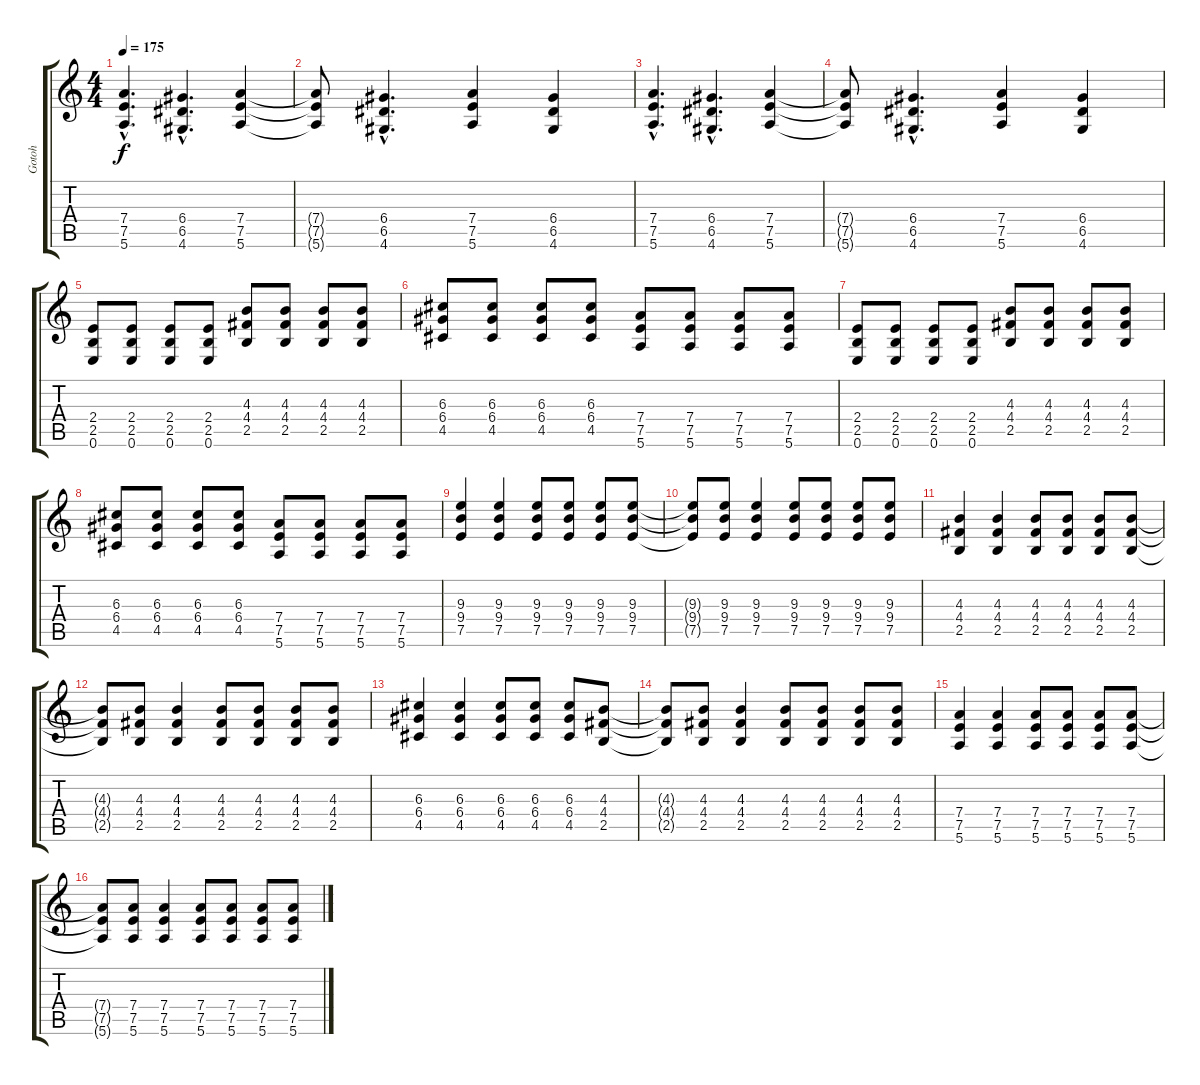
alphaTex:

\track ("Gotoh" "Gotoh") {instrument overdrivenguitar}
\staff {score tabs}
\tuning (E4 B3 G3 D3 A2 E2) {hide}
\ts (4 4)
\tempo 175
\clef g2
\ks c
(7.4{hac} 7.5{hac} 5.6{hac}).4{d dy f} (6.4{hac} 6.5{hac} 4.6{hac}).4{d} (7.4 7.5 5.6).4 |
(7.4{t} 7.5{t} 5.6{t}).8 (6.4{hac} 6.5{hac} 4.6{hac}).4{d} (7.4 7.5 5.6).4 (6.4 6.5 4.6).4 |
(7.4{hac} 7.5{hac} 5.6{hac}).4{d} (6.4{hac} 6.5{hac} 4.6{hac}).4{d} (7.4 7.5 5.6).4 |
(7.4{t} 7.5{t} 5.6{t}).8 (6.4{hac} 6.5{hac} 4.6{hac}).4{d} (7.4 7.5 5.6).4 (6.4 6.5 4.6).4 |
(2.4 2.5 0.6).8 (2.4 2.5 0.6).8 (2.4 2.5 0.6).8 (2.4 2.5 0.6).8 (4.3 4.4 2.5).8 (4.3 4.4 2.5).8 (4.3 4.4 2.5).8 (4.3 4.4 2.5).8 |
(6.3 6.4 4.5).8 (6.3 6.4 4.5).8 (6.3 6.4 4.5).8 (6.3 6.4 4.5).8 (7.4 7.5 5.6).8 (7.4 7.5 5.6).8 (7.4 7.5 5.6).8 (7.4 7.5 5.6).8 |
(2.4 2.5 0.6).8 (2.4 2.5 0.6).8 (2.4 2.5 0.6).8 (2.4 2.5 0.6).8 (4.3 4.4 2.5).8 (4.3 4.4 2.5).8 (4.3 4.4 2.5).8 (4.3 4.4 2.5).8 |
(6.3 6.4 4.5).8 (6.3 6.4 4.5).8 (6.3 6.4 4.5).8 (6.3 6.4 4.5).8 (7.4 7.5 5.6).8 (7.4 7.5 5.6).8 (7.4 7.5 5.6).8 (7.4 7.5 5.6).8 |
(9.3 9.4 7.5).4 (9.3 9.4 7.5).4 (9.3 9.4 7.5).8 (9.3 9.4 7.5).8 (9.3 9.4 7.5).8 (9.3 9.4 7.5).8 |
(9.3{t} 9.4{t} 7.5{t}).8 (9.3 9.4 7.5).8 (9.3 9.4 7.5).4 (9.3 9.4 7.5).8 (9.3 9.4 7.5).8 (9.3 9.4 7.5).8 (9.3 9.4 7.5).8 |
(4.3 4.4 2.5).4 (4.3 4.4 2.5).4 (4.3 4.4 2.5).8 (4.3 4.4 2.5).8 (4.3 4.4 2.5).8 (4.3 4.4 2.5).8 |
(4.3{t} 4.4{t} 2.5{t}).8 (4.3 4.4 2.5).8 (4.3 4.4 2.5).4 (4.3 4.4 2.5).8 (4.3 4.4 2.5).8 (4.3 4.4 2.5).8 (4.3 4.4 2.5).8 |
(6.3 6.4 4.5).4 (6.3 6.4 4.5).4 (6.3 6.4 4.5).8 (6.3 6.4 4.5).8 (6.3 6.4 4.5).8 (4.3 4.4 2.5).8 |
(4.3{t} 4.4{t} 2.5{t}).8 (4.3 4.4 2.5).8 (4.3 4.4 2.5).4 (4.3 4.4 2.5).8 (4.3 4.4 2.5).8 (4.3 4.4 2.5).8 (4.3 4.4 2.5).8 |
(7.4 7.5 5.6).4 (7.4 7.5 5.6).4 (7.4 7.5 5.6).8 (7.4 7.5 5.6).8 (7.4 7.5 5.6).8 (7.4 7.5 5.6).8 |
(7.4{t} 7.5{t} 5.6{t}).8 (7.4 7.5 5.6).8 (7.4 7.5 5.6).4 (7.4 7.5 5.6).8 (7.4 7.5 5.6).8 (7.4 7.5 5.6).8 (7.4 7.5 5.6).8
